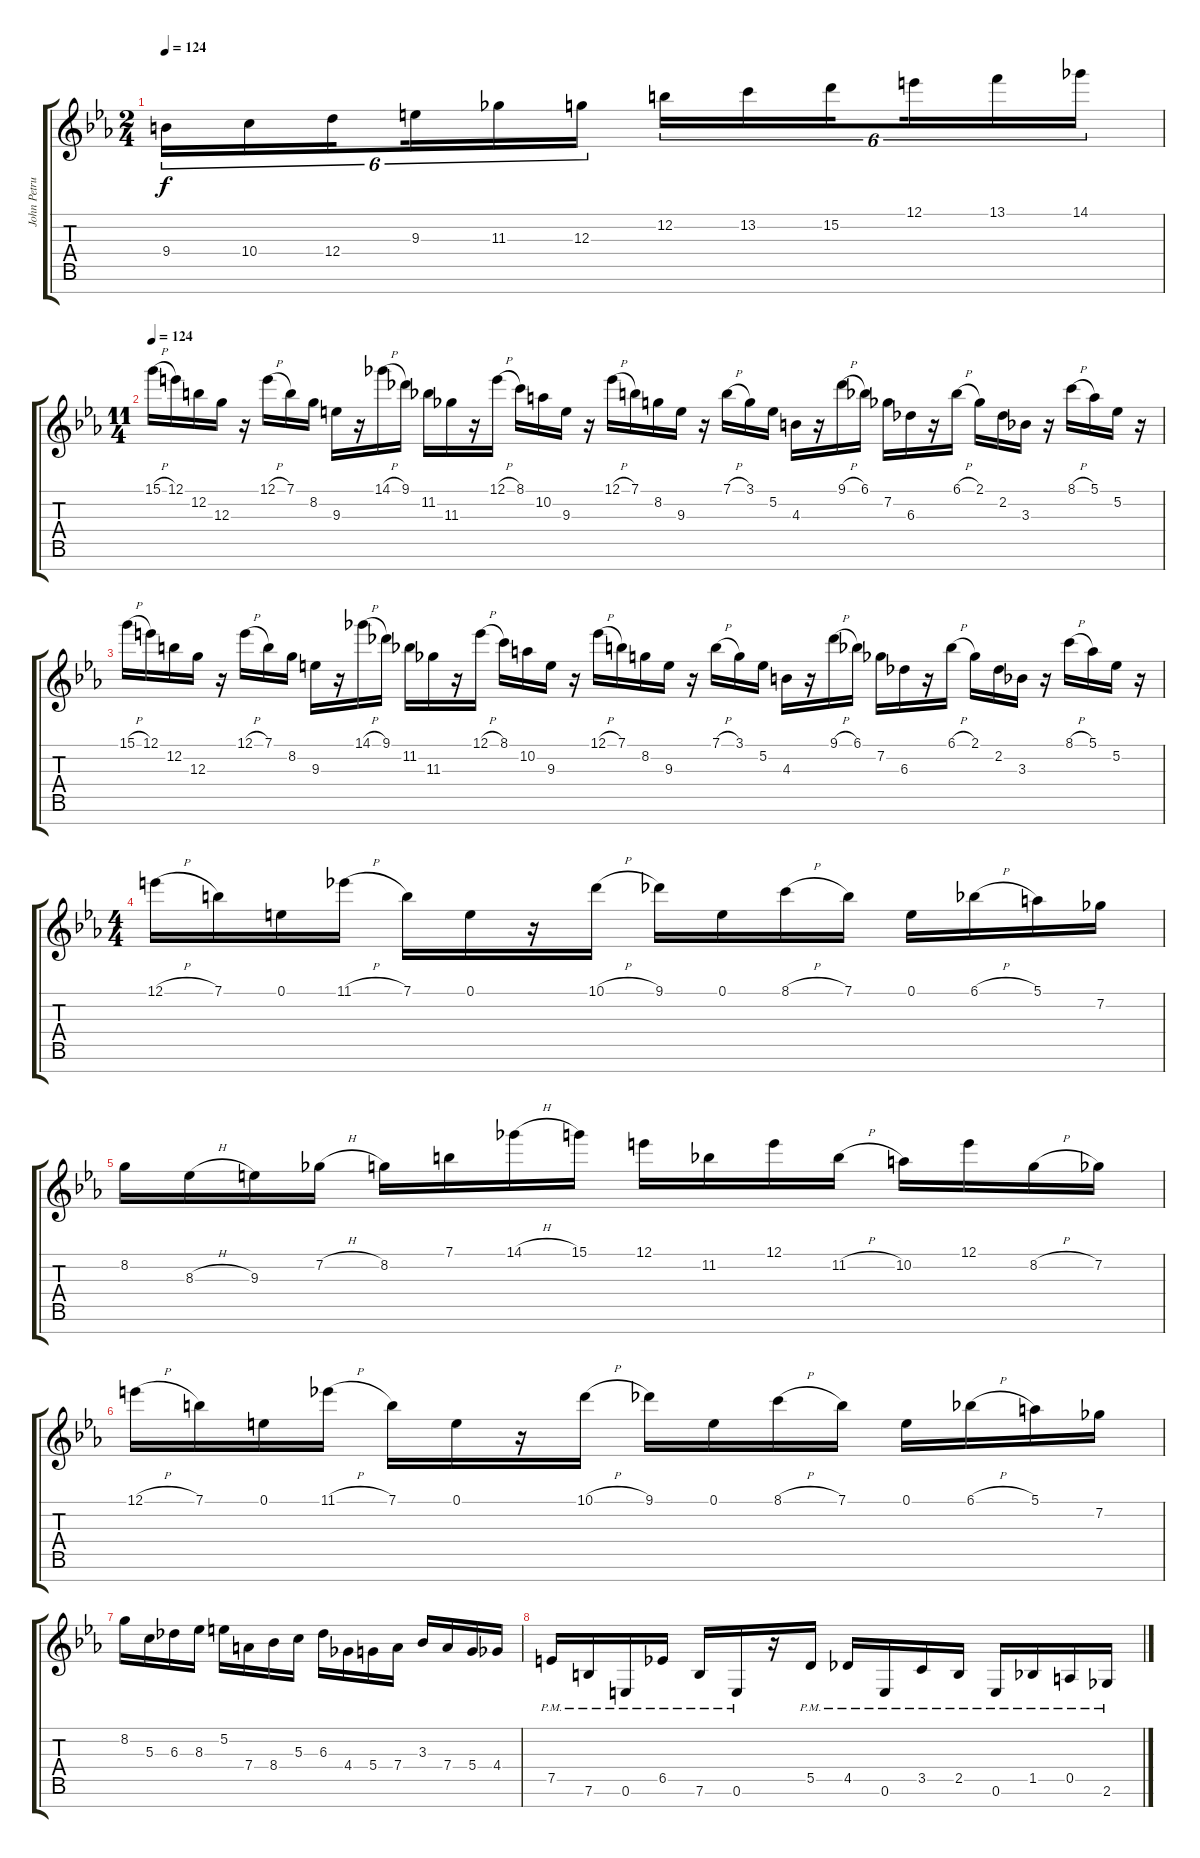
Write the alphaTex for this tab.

\track ("John Petrucci Guitar 1 (main)" "John Petru") {instrument distortionguitar}
\staff {score tabs}
\tuning (E4 B3 G3 D3 A2 E2 B1) {hide}
\ts (2 4)
\tempo 124
\clef g2
\ks eb
9.4.16{tu (6 4) dy f} 10.4.16{tu (6 4)} 12.4.16{tu (6 4) beam splitsecondary} 9.3.16{tu (6 4)} 11.3.16{tu (6 4)} 12.3.16{tu (6 4)} 12.2.16{tu (6 4)} 13.2.16{tu (6 4)} 15.2.16{tu (6 4) beam splitsecondary} 12.1.16{tu (6 4)} 13.1.16{tu (6 4)} 14.1.16{tu (6 4)} |
\ts (11 4)
\tempo 124
15.1{h}.16 12.1.16 12.2.16 12.3.16 r.16 12.1{h}.16 7.1.16 8.2.16 9.3.16 r.16 14.1{h}.16 9.1.16 11.2.16 11.3.16 r.16 12.1{h}.16 8.1.16 10.2.16 9.3.16 r.16 12.1{h}.16 7.1.16 8.2.16 9.3.16 r.16 7.1{h}.16 3.1.16 5.2.16 4.3.16 r.16 9.1{h}.16 6.1.16 7.2.16 6.3.16 r.16 6.1{h}.16 2.1.16 2.2.16 3.3.16 r.16 8.1{h}.16 5.1.16 5.2.16 r.16 |
15.1{h}.16 12.1.16 12.2.16 12.3.16 r.16 12.1{h}.16 7.1.16 8.2.16 9.3.16 r.16 14.1{h}.16 9.1.16 11.2.16 11.3.16 r.16 12.1{h}.16 8.1.16 10.2.16 9.3.16 r.16 12.1{h}.16 7.1.16 8.2.16 9.3.16 r.16 7.1{h}.16 3.1.16 5.2.16 4.3.16 r.16 9.1{h}.16 6.1.16 7.2.16 6.3.16 r.16 6.1{h}.16 2.1.16 2.2.16 3.3.16 r.16 8.1{h}.16 5.1.16 5.2.16 r.16 |
\ts (4 4)
12.1{h}.16 7.1.16 0.1.16 11.1{h}.16 7.1.16 0.1.16 r.16 10.1{h}.16 9.1.16 0.1.16 8.1{h}.16 7.1.16 0.1.16 6.1{h}.16 5.1.16 7.2.16 |
8.2.16 8.3{h}.16 9.3.16 7.2{h}.16 8.2.16 7.1.16 14.1{h}.16 15.1.16 12.1.16 11.2.16 12.1.16 11.2{h}.16 10.2.16 12.1.16 8.2{h}.16 7.2.16 |
12.1{h}.16 7.1.16 0.1.16 11.1{h}.16 7.1.16 0.1.16 r.16 10.1{h}.16 9.1.16 0.1.16 8.1{h}.16 7.1.16 0.1.16 6.1{h}.16 5.1.16 7.2.16 |
8.2.16 5.3.16 6.3.16 8.3.16 5.2.16 7.4.16 8.4.16 5.3.16 6.3.16 4.4.16 5.4.16 7.4.16 3.3.16 7.4.16 5.4.16 4.4.16 |
7.5{pm}.16 7.6{pm}.16 0.6{pm}.16 6.5{pm}.16 7.6{pm}.16 0.6{pm}.16 r.16 5.5{pm}.16 4.5{pm}.16 0.6{pm}.16 3.5{pm}.16 2.5{pm}.16 0.6{pm}.16 1.5{pm}.16 0.5{pm}.16 2.6{pm}.16
